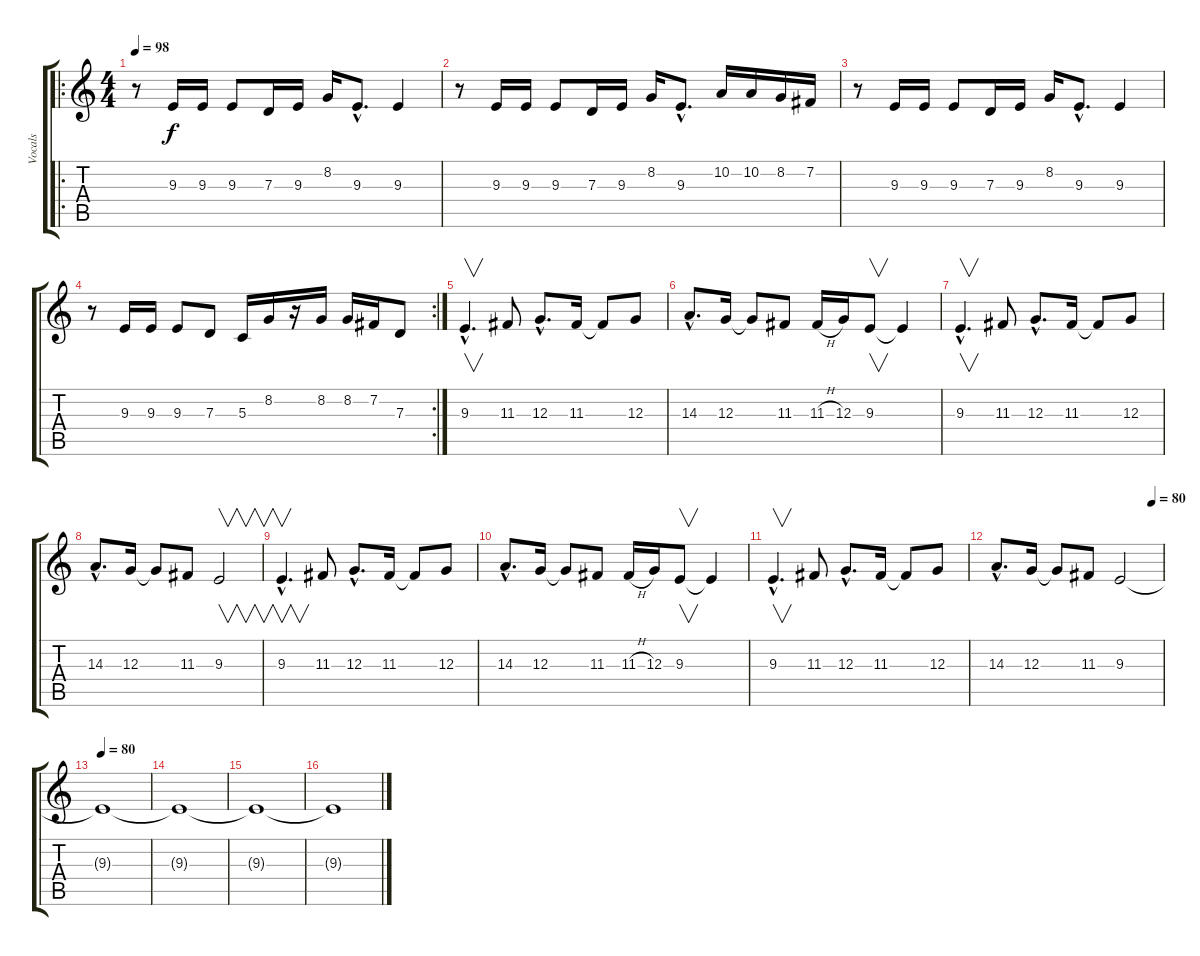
\track ("Vocals" "Vocals") {instrument stringensemble1}
\staff {score tabs}
\tuning (E4 B3 G3 D3 A2 E2) {hide}
\ro
\ts (4 4)
\tempo 98
\clef g2
\ks c
r.8{dy f} 9.3.16 9.3.16 9.3.8 7.3.16 9.3.16 8.2.16 9.3{hac}.8{d} 9.3.4 |
r.8 9.3.16 9.3.16 9.3.8 7.3.16 9.3.16 8.2.16 9.3{hac}.8{d} 10.2.16 10.2.16 8.2.16 7.2.16 |
r.8 9.3.16 9.3.16 9.3.8 7.3.16 9.3.16 8.2.16 9.3{hac}.8{d} 9.3.4 |
\rc 2
r.8 9.3.16 9.3.16 9.3.8 7.3.8 5.3.16 8.2.16 r.16 8.2.16 8.2.16 7.2.16 7.3.8 |
9.3{hac}.4{v d} 11.3.8 12.3{hac}.8{d} 11.3.16 11.3{t}.8 12.3.8 |
14.3{hac}.8{d} 12.3.16 12.3{t}.8 11.3.8 11.3{h}.16 12.3.16 9.3.8{v} 9.3{t}.4 |
9.3{hac}.4{v d} 11.3.8 12.3{hac}.8{d} 11.3.16 11.3{t}.8 12.3.8 |
14.3{hac}.8{d} 12.3.16 12.3{t}.8 11.3.8 9.3.2{v} |
9.3{hac}.4{v d} 11.3.8 12.3{hac}.8{d} 11.3.16 11.3{t}.8 12.3.8 |
14.3{hac}.8{d} 12.3.16 12.3{t}.8 11.3.8 11.3{h}.16 12.3.16 9.3.8{v} 9.3{t}.4 |
9.3{hac}.4{v d} 11.3.8 12.3{hac}.8{d} 11.3.16 11.3{t}.8 12.3.8 |
\tempo (80 0.9375)
14.3{hac}.8{d} 12.3.16 12.3{t}.8 11.3.8 9.3.2 |
\tempo 80
9.3{t}.1 |
9.3{t}.1 |
9.3{t}.1{volume 0} |
9.3{t}.1
